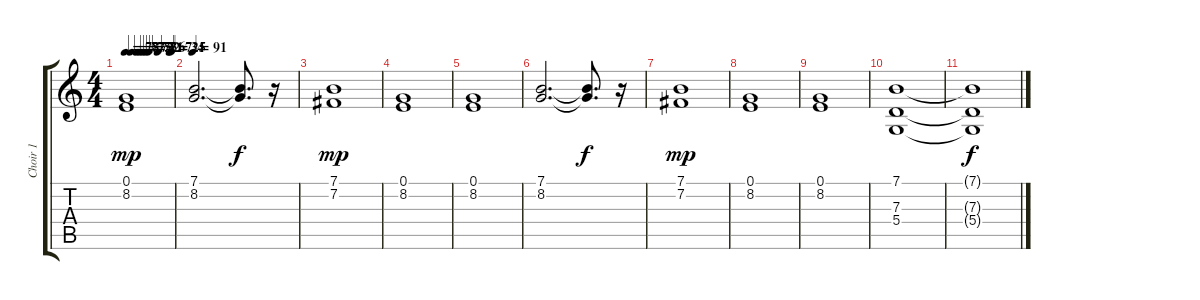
\track ("Choir 1" "Choir 1") {instrument choiraahs}
\staff {score tabs}
\tuning (E4 B3 G3 D3 A2 E2) {hide}
\ts (4 4)
\tempo 78
\tempo (77 0.125)
\tempo (75 0.25)
\tempo (74 0.3125)
\tempo (73 0.375)
\tempo (72 0.4375)
\tempo (71 0.5)
\tempo (67 0.6875)
\tempo (34 0.9375)
\tempo (25 0.96875)
\clef g2
\ks c
(0.1 8.2).1{dy mp} |
\tempo 91
(7.1 8.2).2{d} (7.1{t} 8.2{t}).8{d dy f} r.16 |
(7.1 7.2).1{dy mp} |
(0.1 8.2).1 |
(0.1 8.2).1 |
(7.1 8.2).2{d} (7.1{t} 8.2{t}).8{d dy f} r.16 |
(7.1 7.2).1{dy mp} |
(0.1 8.2).1 |
(0.1 8.2).1 |
(7.1 7.3 5.4).1 |
(7.1{t} 7.3{t} 5.4{t}).1{dy f}
